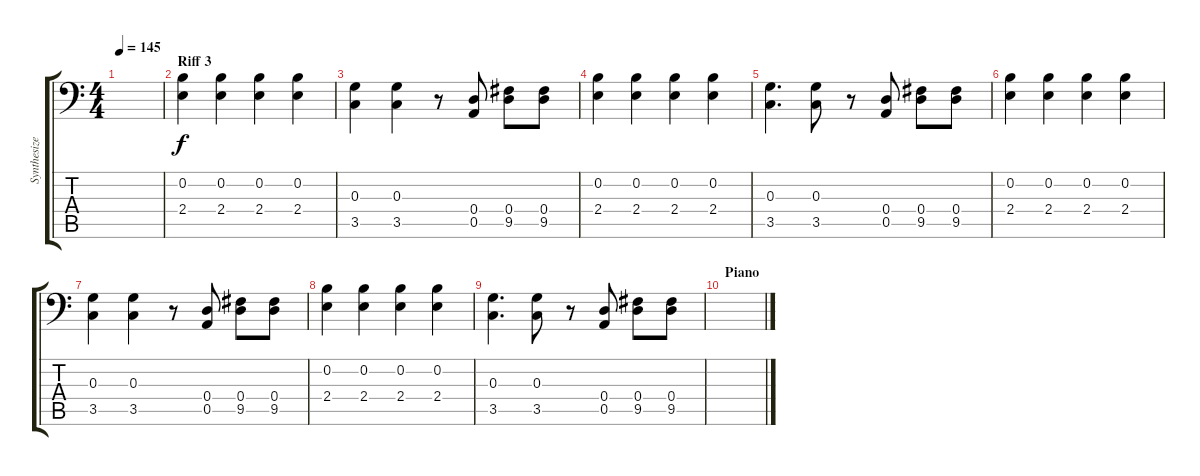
\track ("Synthesizer" "Synthesize") {instrument pad3polysynth}
\staff {score tabs}
\tuning (E4 B3 G3 D3 A2 E2) {hide}
\ts (4 4)
\tempo 145
\clef f4
\ks c
|
\section ("" "Riff 3")
(0.2 2.4).4 (0.2 2.4).4 (0.2 2.4).4 (0.2 2.4).4 |
(0.3 3.5).4 (0.3 3.5).4 r.8 (0.4 0.5).8 (0.4 9.5).8 (0.4 9.5).8 |
(0.2 2.4).4 (0.2 2.4).4 (0.2 2.4).4 (0.2 2.4).4 |
(0.3 3.5).4{d} (0.3 3.5).8 r.8 (0.4 0.5).8 (0.4 9.5).8 (0.4 9.5).8 |
(0.2 2.4).4 (0.2 2.4).4 (0.2 2.4).4 (0.2 2.4).4 |
(0.3 3.5).4 (0.3 3.5).4 r.8 (0.4 0.5).8 (0.4 9.5).8 (0.4 9.5).8 |
(0.2 2.4).4 (0.2 2.4).4 (0.2 2.4).4 (0.2 2.4).4 |
(0.3 3.5).4{d} (0.3 3.5).8 r.8 (0.4 0.5).8 (0.4 9.5).8 (0.4 9.5).8 |
\section ("" "Piano")
